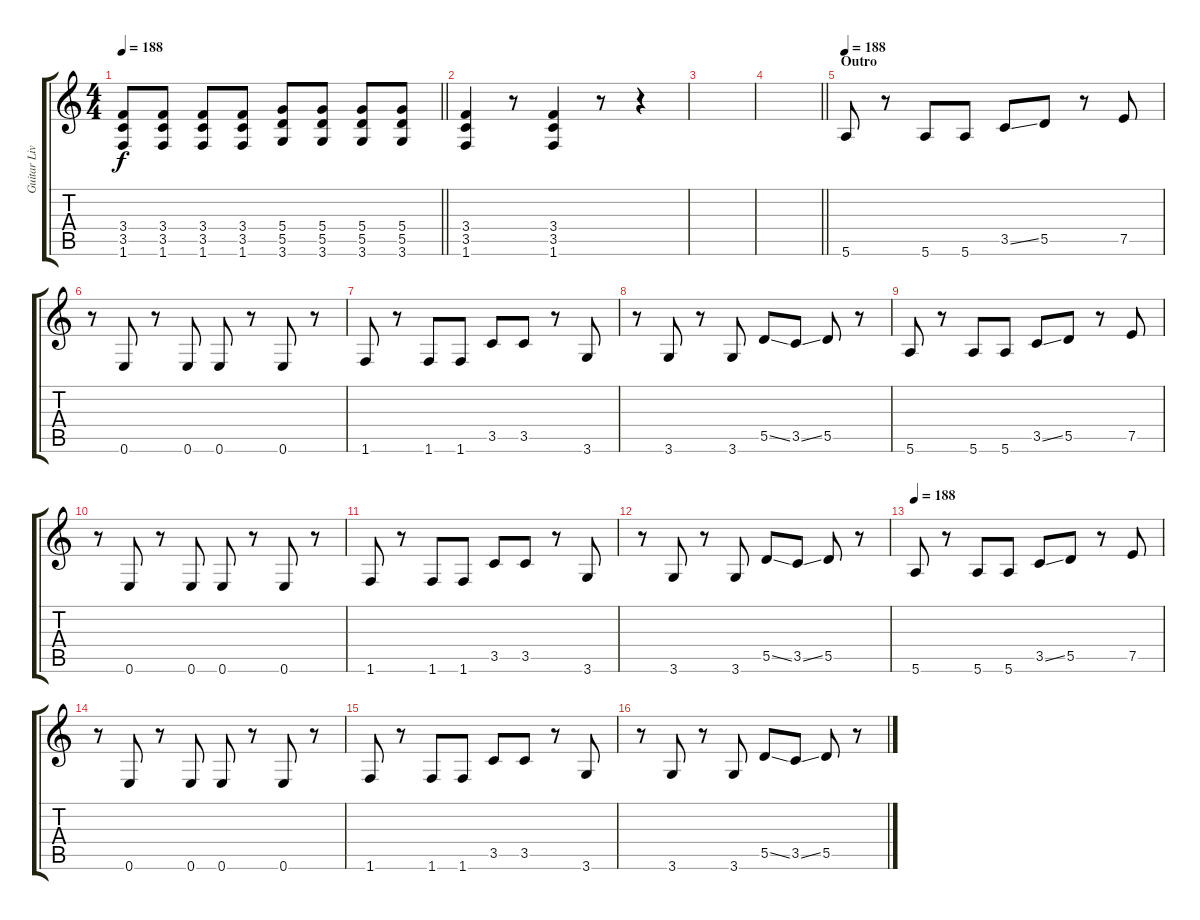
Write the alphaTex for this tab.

\track ("Guitar Live (Dori)" "Guitar Liv") {instrument overdrivenguitar}
\staff {score tabs}
\tuning (E4 B3 G3 D3 A2 E2) {hide}
\ts (4 4)
\tempo 188
\clef g2
\barLineRight lightlight
\ks c
(3.4 3.5 1.6).8{dy f} (3.4 3.5 1.6).8 (3.4 3.5 1.6).8 (3.4 3.5 1.6).8 (5.4 5.5 3.6).8 (5.4 5.5 3.6).8 (5.4 5.5 3.6).8 (5.4 5.5 3.6).8 |
\section ("" "")
(3.4 3.5 1.6).4 r.8 (3.4 3.5 1.6).4 r.8 r.4 |
|
\barLineRight lightlight
|
\section ("" "Outro")
\tempo 188
5.6.8 r.8 5.6.8 5.6.8 3.5{ss}.8 5.5.8 r.8 7.5.8 |
r.8 0.6.8 r.8 0.6.8 0.6.8 r.8 0.6.8 r.8 |
1.6.8 r.8 1.6.8 1.6.8 3.5.8 3.5.8 r.8 3.6.8 |
r.8 3.6.8 r.8 3.6.8 5.5{ss}.8 3.5{ss}.8 5.5.8 r.8 |
5.6.8 r.8 5.6.8 5.6.8 3.5{ss}.8 5.5.8 r.8 7.5.8 |
r.8 0.6.8 r.8 0.6.8 0.6.8 r.8 0.6.8 r.8 |
1.6.8 r.8 1.6.8 1.6.8 3.5.8 3.5.8 r.8 3.6.8 |
r.8 3.6.8 r.8 3.6.8 5.5{ss}.8 3.5{ss}.8 5.5.8 r.8 |
\tempo 188
5.6.8 r.8 5.6.8 5.6.8 3.5{ss}.8 5.5.8 r.8 7.5.8 |
r.8 0.6.8 r.8 0.6.8 0.6.8 r.8 0.6.8 r.8 |
1.6.8 r.8 1.6.8 1.6.8 3.5.8 3.5.8 r.8 3.6.8 |
r.8 3.6.8 r.8 3.6.8 5.5{ss}.8 3.5{ss}.8 5.5.8 r.8
